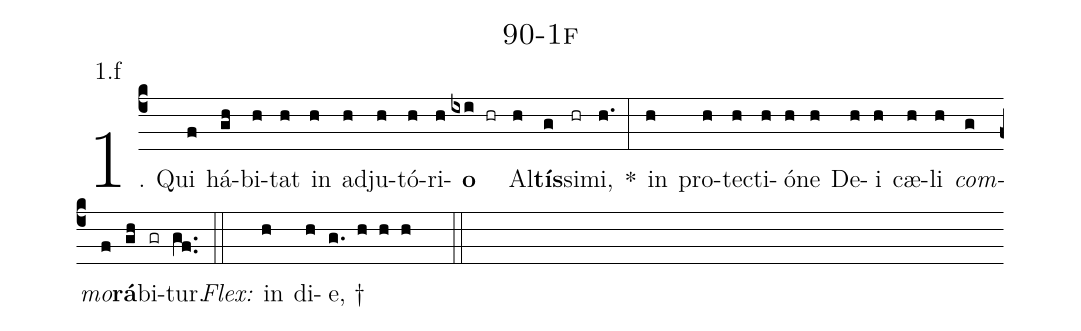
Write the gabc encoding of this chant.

name: 90-1f;
annotation: 1.f;
%%
(c4)1. Qui(f) há(gh)bi(h)tat(h) in(h) ad(h)ju(h)tó(h)ri(h)<b>o</b>(ixi hr) Al(h)<b>tís</b>(g)si(hr)mi,(h.) *(:) in(h) pro(h)tec(h)ti(h)ó(h)ne(h) De(h)i(h) cæ(h)li(h) <i>com</i>(g)<i>mo</i>(f)<b>rá</b>(gh)bi(gr)tur.(gf..) (::)
<i>Flex:</i>()  in(h) di(h)e, †(g. h h h  ::)
